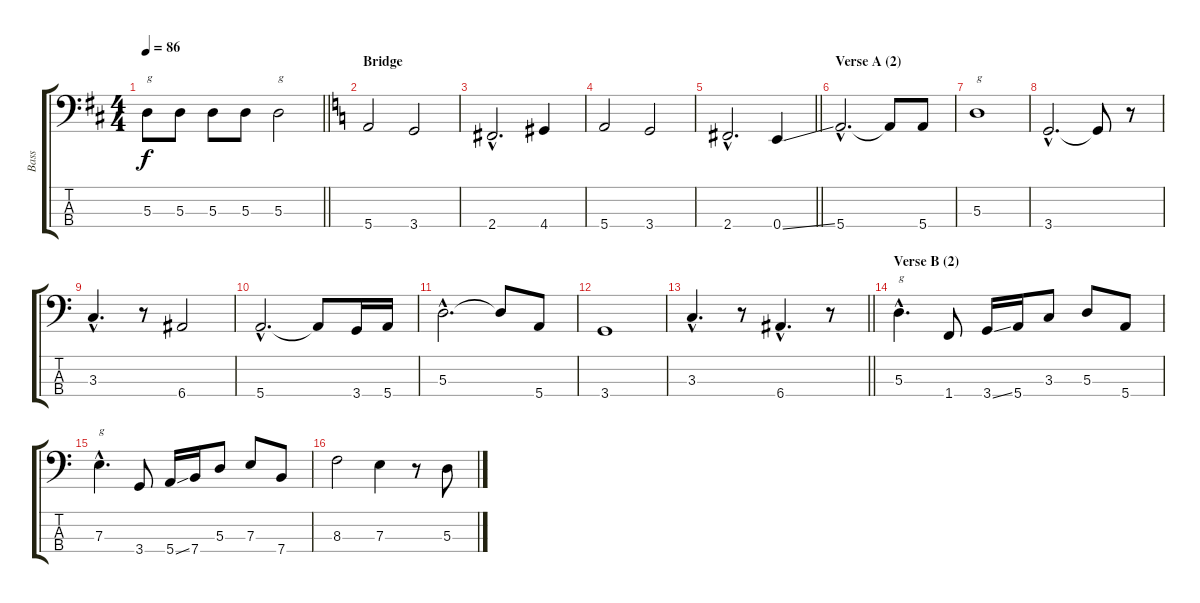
\track ("Bass" "Bass") {instrument electricbassfinger}
\staff {score tabs}
\tuning (G2 D2 A1 E1) {hide}
\ts (4 4)
\tempo 86
\clef f4
\barLineRight lightlight
\ks bminor
5.3.8{txt "g" dy f} 5.3.8 5.3.8 5.3.8 5.3.2{txt "g"} |
\section ("" "Bridge")
\ks aminor
5.4.2 3.4.2 |
2.4{hac}.2{d} 4.4.4 |
5.4.2 3.4.2 |
\barLineRight lightlight
2.4{hac}.2{d} 0.4{ss}.4 |
\section ("" "Verse A (2)")
5.4{hac}.2{d} 5.4{t}.8 5.4.8 |
5.3.1{txt "g"} |
3.4{hac}.2{d} 3.4{t}.8 r.8 |
3.3{hac}.4{d} r.8 6.4.2 |
5.4{hac}.2{d} 5.4{t}.8 3.4.16 5.4.16 |
5.3{hac}.2{d} 5.3{t}.8 5.4.8 |
3.4.1 |
\barLineRight lightlight
3.3{hac}.4{d} r.8 6.4{hac}.4{d} r.8 |
\section ("" "Verse B (2)")
5.3{hac}.4{d txt "g"} 1.4.8 3.4{ss}.16 5.4.16 3.3.8 5.3.8 5.4.8 |
7.3{hac}.4{d txt "g"} 3.4.8 5.4{ss}.16 7.4.16 5.3.8 7.3.8 7.4.8 |
8.3.2 7.3.4 r.8 5.3.8
